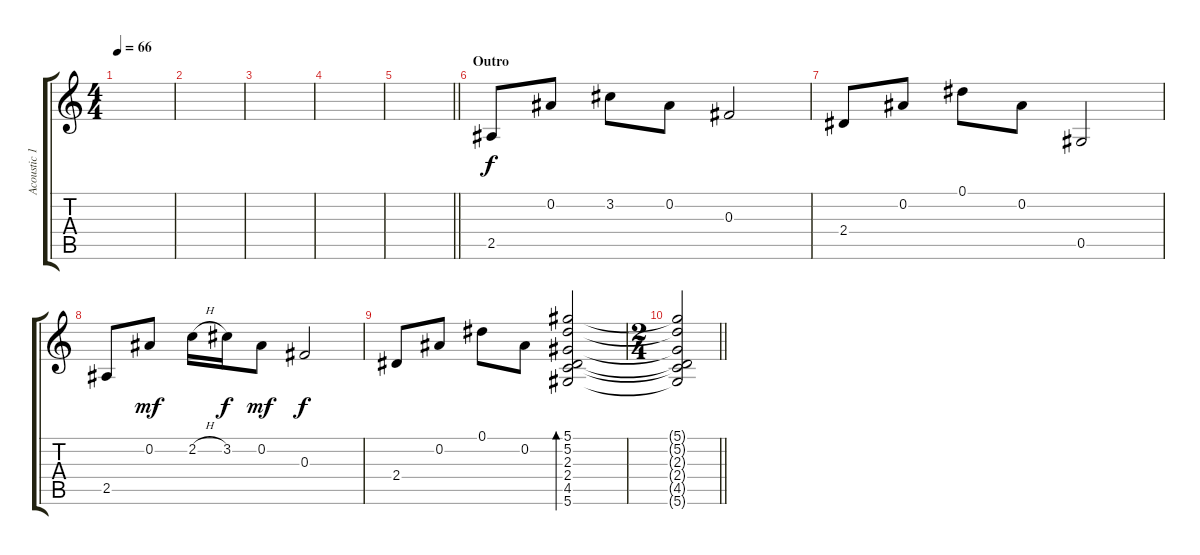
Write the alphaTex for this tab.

\track ("Acoustic 1" "Acoustic 1") {instrument acousticguitarsteel}
\staff {score tabs}
\tuning (Eb4 Bb3 Gb3 Db3 Ab2 Eb2) {hide}
\ts (4 4)
\tempo 66
\clef g2
\ks c
|
|
|
|
\barLineRight lightlight
|
\section ("" "Outro")
2.5.8 0.2.8 3.2.8 0.2.8 0.3.2 |
2.4.8 0.2.8 0.1.8 0.2.8 0.5.2 |
2.5.8 0.2.8{dy mf} 2.2{h}.16 3.2.16{dy f} 0.2.8{dy mf} 0.3.2{dy f} |
2.4.8 0.2.8 0.1.8 0.2.8 (5.1 5.2 2.3 2.4 4.5 5.6).2{bd 30} |
\ts (2 4)
\barLineRight lightlight
(5.1{t} 5.2{t} 2.3{t} 2.4{t} 4.5{t} 5.6{t}).2
